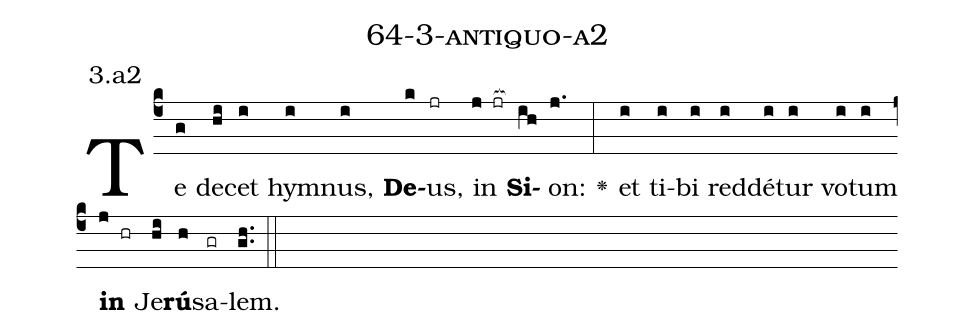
name: 64-3-antiquo-a2;
annotation: 3.a2;
%%
(c4)Te(g) de(hi)cet(i) hym(i)nus,(i) <b>De</b>(k)us,(jr) in(j jr[ocb:1{]) <b>Si</b>(ih[ocb:0}])on:(j.) <v>\greheightstar</v>(:) et(i) ti(i)bi(i) red(i)dé(i)tur(i) vo(i)tum(i) <b>in</b>(j hr) Je(hi)<b>rú</b>(h)sa(gr)lem.(gh..) (::)


%E(i) u(i) o(j) u(hi) a(h) e.(gh..) (::)
